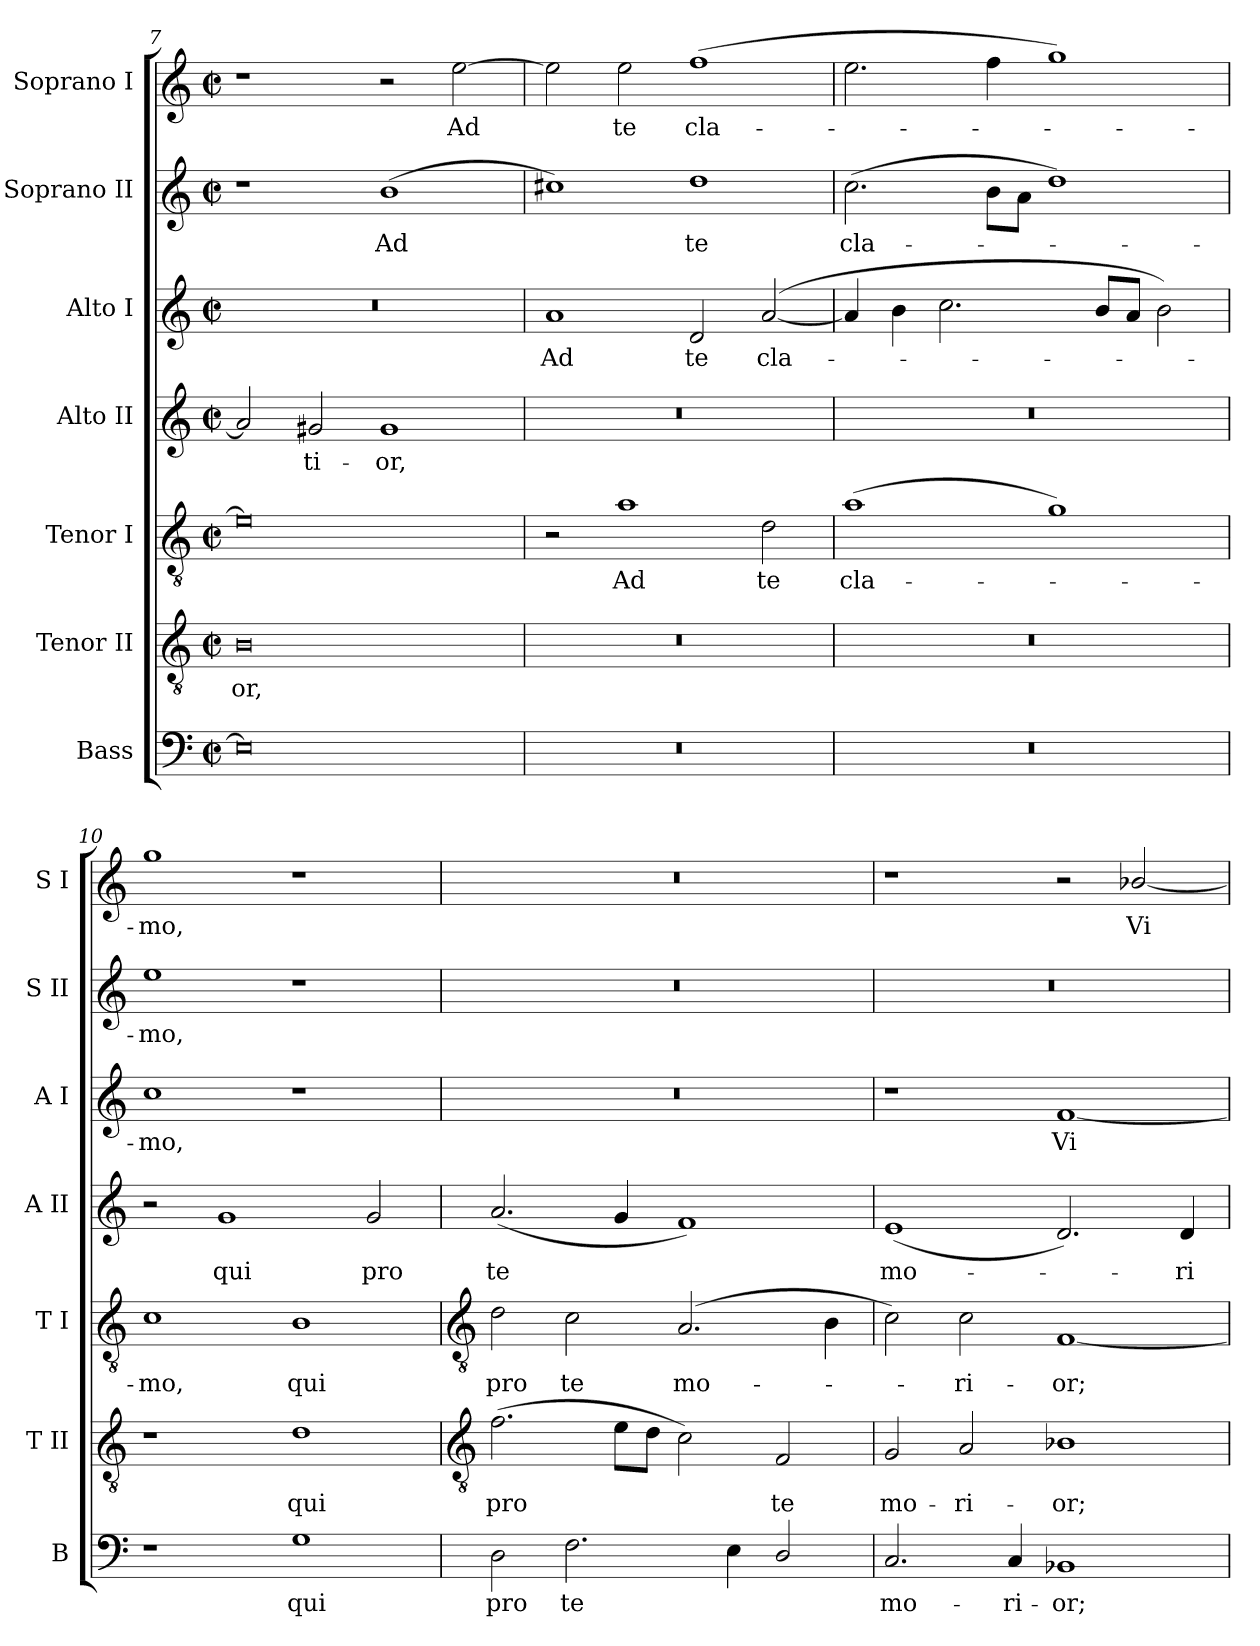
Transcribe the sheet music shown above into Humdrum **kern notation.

**kern	**text	**kern	**text	**kern	**text	**kern	**text	**kern	**text	**kern	**text	**kern	**text
*part7	*part7	*part6	*part6	*part5	*part5	*part4	*part4	*part3	*part3	*part2	*part2	*part1	*part1
*staff7	*staff7	*staff6	*staff6	*staff5	*staff5	*staff4	*staff4	*staff3	*staff3	*staff2	*staff2	*staff1	*staff1
*I"Bass	*	*I"Tenor II	*	*I"Tenor I	*	*I"Alto II	*	*I"Alto I	*	*I"Soprano II	*	*I"Soprano I	*
*I'B	*	*I'T II	*	*I'T I	*	*I'A II	*	*I'A I	*	*I'S II	*	*I'S I	*
*clefF4	*	*clefGv2	*	*clefGv2	*	*clefG2	*	*clefG2	*	*clefG2	*	*clefG2	*
*k[]	*	*k[]	*	*k[]	*	*k[]	*	*k[]	*	*k[]	*	*k[]	*
*C:	*	*C:	*	*C:	*	*C:	*	*C:	*	*C:	*	*C:	*
*M4/2	*	*M4/2	*	*M4/2	*	*M4/2	*	*M4/2	*	*M4/2	*	*M4/2	*
*met(c|)	*	*met(c|)	*	*met(c|)	*	*met(c|)	*	*met(c|)	*	*met(c|)	*	*met(c|)	*
=7	=7	=7	=7	=7	=7	=7	=7	=7	=7	=7	=7	=7	=7
!	!	!	!LO:LY:b	!	!	!	!	!	!	!	!	!	!
0E]	.	0B	-or,	0e]	.	2a]	.	0r	.	1r	.	1r	.
!	!	!	!	!	!	!	!LO:LY:b	!	!	!	!	!	!
.	.	.	.	.	.	2g#X	ti-	.	.	.	.	.	.
!	!	!	!	!	!	!	!LO:LY:b	!	!	!	!LO:LY:b	!	!
.	.	.	.	.	.	1g#	-or,	.	.	(>1b	Ad	2r	.
!	!	!	!	!	!	!	!	!	!	!	!	!	!LO:LY:b
.	.	.	.	.	.	.	.	.	.	.	.	[2ee	Ad
=8	=8	=8	=8	=8	=8	=8	=8	=8	=8	=8	=8	=8	=8
!	!	!	!	!	!	!	!	!	!LO:LY:b	!	!	!	!
0r	.	0r	.	2r	.	0r	.	1a	Ad	1cc#X)	.	2ee]	.
!	!	!	!	!	!LO:LY:b	!	!	!	!	!	!	!	!LO:LY:b
.	.	.	.	1a	Ad	.	.	.	.	.	.	2ee	te
!	!	!	!	!	!	!	!	!	!LO:LY:b	!	!LO:LY:b	!	!LO:LY:b
.	.	.	.	.	.	.	.	2d	te	1dd	te	(>1ff	cla-
!	!	!	!	!	!LO:LY:b	!	!	!	!LO:LY:b	!	!	!	!
.	.	.	.	2d	te	.	.	(<[2a	cla-	.	.	.	.
=9	=9	=9	=9	=9	=9	=9	=9	=9	=9	=9	=9	=9	=9
!	!	!	!	!	!LO:LY:b	!	!	!	!	!	!LO:LY:b	!	!
0r	.	0r	.	(>1a	cla-	0r	.	4a]	.	(>2.cc	cla-	2.ee	.
.	.	.	.	.	.	.	.	4b	.	.	.	.	.
.	.	.	.	.	.	.	.	2.cc	.	.	.	.	.
.	.	.	.	.	.	.	.	.	.	8b\L	.	4ff	.
.	.	.	.	.	.	.	.	.	.	8a\J	.	.	.
.	.	.	.	1g)	.	.	.	.	.	1dd)	.	1gg)	.
.	.	.	.	.	.	.	.	8bL	.	.	.	.	.
.	.	.	.	.	.	.	.	8aJ	.	.	.	.	.
.	.	.	.	.	.	.	.	2b)	.	.	.	.	.
=10	=10	=10	=10	=10	=10	=10	=10	=10	=10	=10	=10	=10	=10
!	!	!	!	!	!LO:LY:b	!	!	!	!LO:LY:b	!	!LO:LY:b	!	!LO:LY:b
1r	.	1r	.	1c	mo,	2r	.	1cc	mo,	1ee	mo,	1gg	mo,
!	!	!	!	!	!	!	!LO:LY:b	!	!	!	!	!	!
.	.	.	.	.	.	1g	qui	.	.	.	.	.	.
!	!LO:LY:b	!	!LO:LY:b	!	!LO:LY:b	!	!	!	!	!	!	!	!
1G	qui	1d	qui	1B	qui	.	.	1r	.	1r	.	1r	.
!	!	!	!	!	!	!	!LO:LY:b	!	!	!	!	!	!
.	.	.	.	.	.	2g	pro	.	.	.	.	.	.
!!LO:LB:g=z
=11	=11	=11	=11	=11	=11	=11	=11	=11	=11	=11	=11	=11	=11
*	*	*clefGv2	*	*clefGv2	*	*	*	*	*	*	*	*	*
!	!LO:LY:b	!	!LO:LY:b	!	!LO:LY:b	!	!LO:LY:b	!	!	!	!	!	!
2D	pro	(>2.f	pro	2d	pro	(<2.a	te	0r	.	0r	.	0r	.
!	!LO:LY:b	!	!	!	!LO:LY:b	!	!	!	!	!	!	!	!
2.F	te	.	.	2c	te	.	.	.	.	.	.	.	.
.	.	8eL	.	.	.	4g	.	.	.	.	.	.	.
.	.	8dJ	.	.	.	.	.	.	.	.	.	.	.
!	!	!	!	!	!LO:LY:b	!	!	!	!	!	!	!	!
.	.	2c)	.	(>2.A	mo-	1f)	.	.	.	.	.	.	.
4E	.	.	.	.	.	.	.	.	.	.	.	.	.
!	!	!	!LO:LY:b	!	!	!	!	!	!	!	!	!	!
2D/	.	2F	te	.	.	.	.	.	.	.	.	.	.
.	.	.	.	4B	.	.	.	.	.	.	.	.	.
=12	=12	=12	=12	=12	=12	=12	=12	=12	=12	=12	=12	=12	=12
!	!LO:LY:b	!	!LO:LY:b	!	!	!	!LO:LY:b	!	!	!	!	!	!
2.C	mo-	2G	mo-	2c)	.	(<1e	mo-	1r	.	0r	.	1r	.
!	!	!	!LO:LY:b	!	!LO:LY:b	!	!	!	!	!	!	!	!
.	.	2A	-ri-	2c	ri-	.	.	.	.	.	.	.	.
!	!LO:LY:b	!	!	!	!	!	!	!	!	!	!	!	!
4C	-ri-	.	.	.	.	.	.	.	.	.	.	.	.
!	!LO:LY:b	!	!LO:LY:b	!	!LO:LY:b	!	!	!	!LO:LY:b	!	!	!	!
1BB-X	-or;	1B-X	-or;	[1F	-or;	2.d)	.	[1f	Vi-	.	.	2r	.
!	!	!	!	!	!	!	!	!	!	!	!	!	!LO:LY:b
.	.	.	.	.	.	.	.	.	.	.	.	[2b-X/	Vi-
!	!	!	!	!	!	!	!LO:LY:b	!	!	!	!	!	!
.	.	.	.	.	.	4d	ri-	.	.	.	.	.	.
=	=	=	=	=	=	=	=	=	=	=	=	=	=
*-	*-	*-	*-	*-	*-	*-	*-	*-	*-	*-	*-	*-	*-
